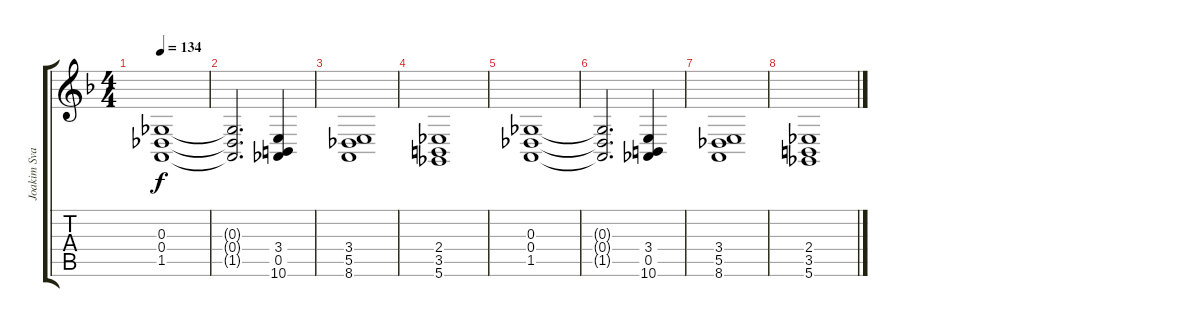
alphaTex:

\track ("Joakim Svalberg" "Joakim Sva") {instrument choiraahs}
\staff {score tabs}
\tuning (Eb4 Bb3 Gb3 Db3 Ab2 Db2) {hide}
\ts (4 4)
\tempo 134
\clef g2
\ks f
(0.3 0.4 1.5).1{dy f} |
(0.3{t} 0.4{t} 1.5{t}).2{d} (3.4 0.5 10.6).4 |
(3.4 5.5 8.6).1 |
(2.4 3.5 5.6).1 |
(0.3 0.4 1.5).1 |
(0.3{t} 0.4{t} 1.5{t}).2{d} (3.4 0.5 10.6).4 |
(3.4 5.5 8.6).1 |
(2.4 3.5 5.6).1
